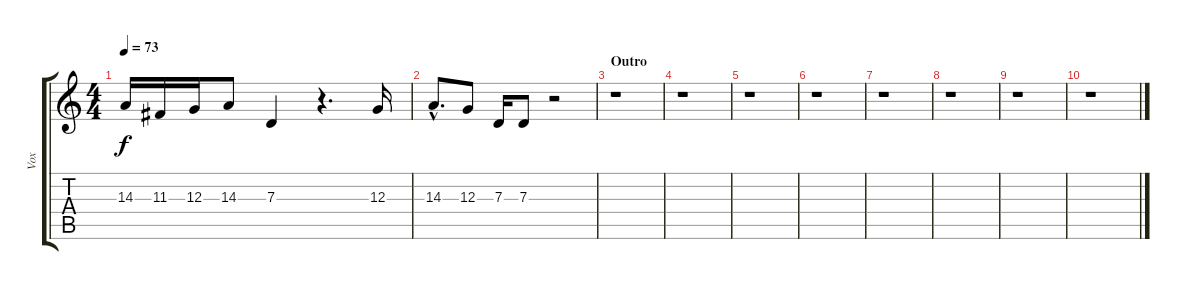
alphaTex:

\track ("Vox" "Vox") {instrument clarinet}
\staff {score tabs}
\tuning (E4 B3 G3 D3 A2 E2) {hide}
\ts (4 4)
\tempo 73
\clef g2
\ks c
14.3.16{dy f} 11.3.16 12.3.16 14.3.8 7.3.4 r.4{d} 12.3.16 |
14.3{hac}.8{d} 12.3.8 7.3.16 7.3.8 r.2 |
\section ("" "Outro")
r.1 |
r.1 |
r.1 |
r.1 |
r.1 |
r.1 |
r.1 |
r.1
